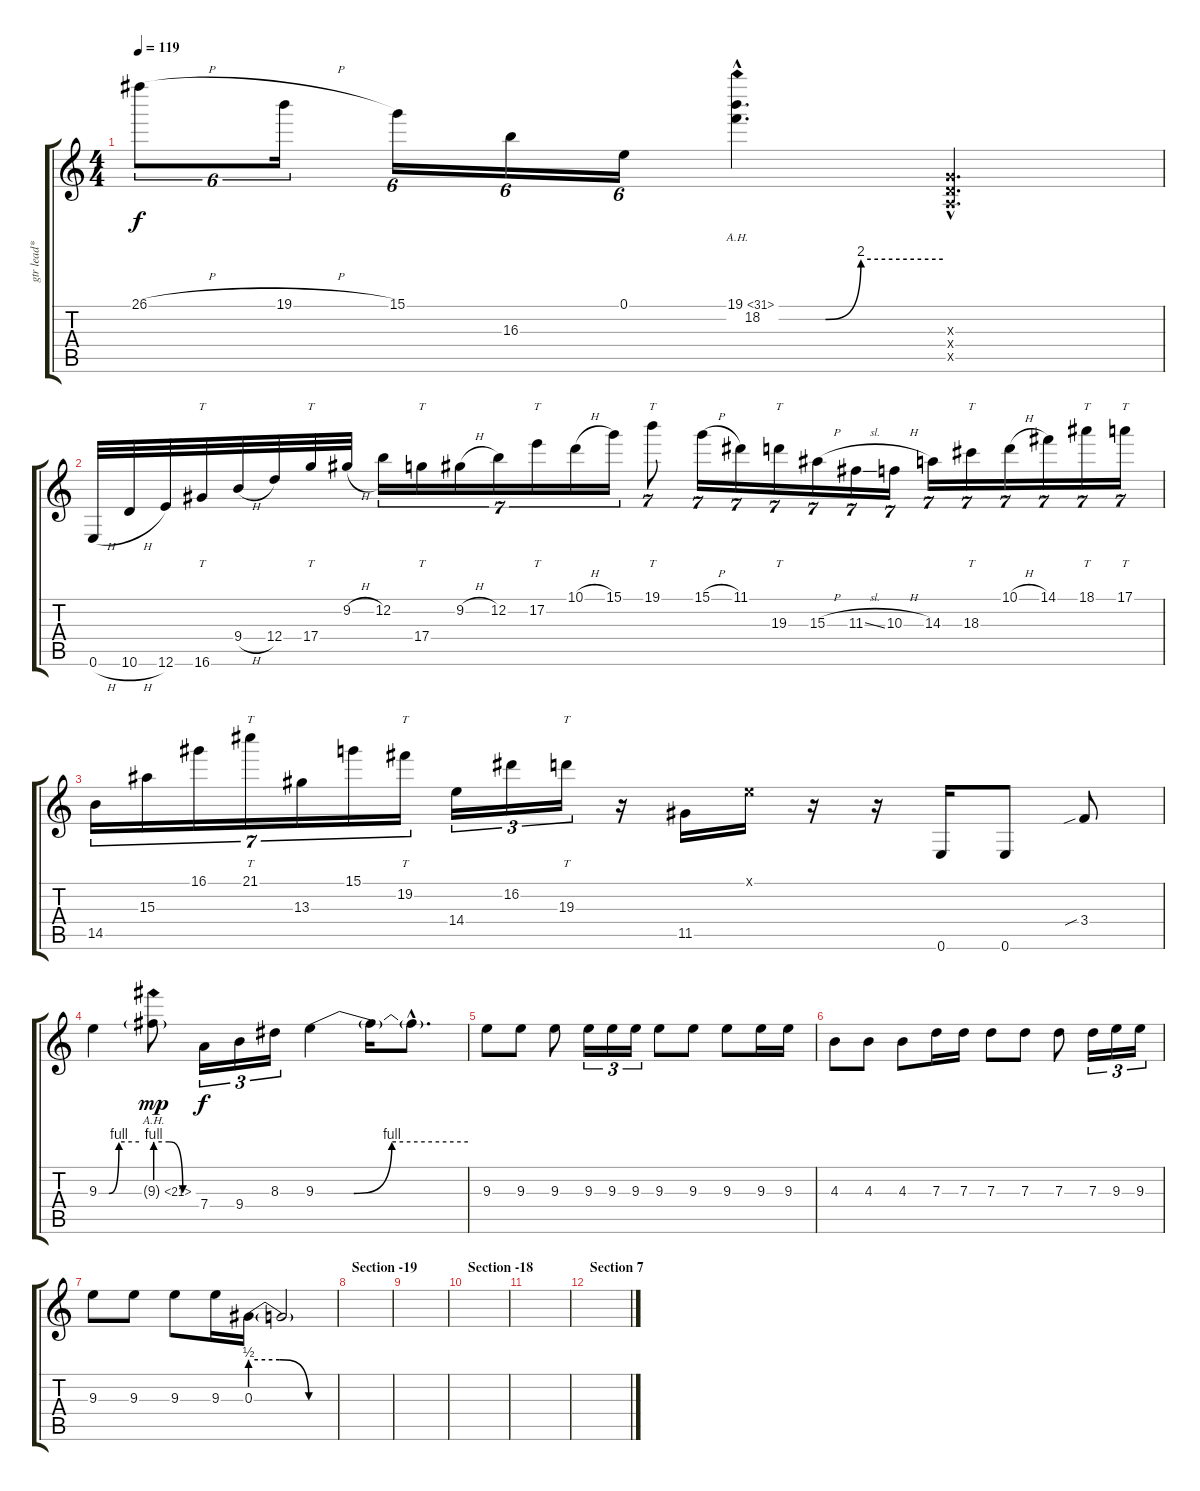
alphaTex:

\track ("gtr lead*" "gtr lead*") {instrument distortionguitar}
\staff {score tabs}
\tuning (E4 B3 G3 D3 A2 E2) {hide}
\ts (4 4)
\tempo 119
\clef g2
\ks c
26.1{h}.8{tu (6 4) dy f} 19.1{h}.16{tu (6 4)} 15.1.16{tu (6 4)} 16.3.16{tu (6 4)} 0.1.16{tu (6 4)} (19.1{ah 12 hac} 18.2{be (custom 0 0 17 0 30 8 60 8) hac}).4{d} (0.3{hac x} 0.4{hac x} 0.5{hac x}).4{d} |
0.6{h}.32 10.6{h}.32 12.6.32 16.6.32{tt} 9.4{h}.32 12.4.32 17.4.32{tt} 9.2{h}.32 12.2.16{tu (7 4)} 17.4.16{tt tu (7 4)} 9.2{h}.16{tu (7 4)} 12.2.16{tu (7 4)} 17.2.16{tt tu (7 4)} 10.1{h}.16{tu (7 4)} 15.1.16{tu (7 4)} 19.1.8{tt tu (7 4)} 15.1{h}.16{tu (7 4)} 11.1.16{tu (7 4)} 19.3.16{tt tu (7 4)} 15.3{h}.16{tu (7 4)} 11.3{sl}.16{tu (7 4)} 10.3{h}.16{tu (7 4)} 14.3.16{tu (7 4)} 18.3.16{tt tu (7 4)} 10.1{h}.16{tu (7 4)} 14.1.16{tu (7 4)} 18.1.16{tt tu (7 4)} 17.1.16{tt tu (7 4)} |
14.5.16{tu (7 4)} 15.3.16{tu (7 4)} 16.1.16{tu (7 4)} 21.1.16{tt tu (7 4)} 13.3.16{tu (7 4)} 15.1.16{tu (7 4)} 19.2.16{tt tu (7 4)} 14.4.16{tu (3 2)} 16.2.16{tu (3 2)} 19.3.16{tt tu (3 2)} r.16 11.5.16 0.1{x}.16 r.16 r.16 0.6.16 0.6.8 3.4{sib}.8 |
9.3{be (custom 0 0 15 0 30 4 60 4)}.4 9.3{be (custom 0 4 20 4 40 0 60 0) ah 12 g}.8{dy mp} 7.4.16{tu (3 2) dy f} 9.4.16{tu (3 2)} 8.3.16{tu (3 2)} 9.3{be (custom 0 0 15 0 30 4 60 4)}.4 9.3{t}.16 9.3{hac t}.8{d} |
9.3.8 9.3.8 9.3.8 9.3.16{tu (3 2)} 9.3.16{tu (3 2)} 9.3.16{tu (3 2)} 9.3.8 9.3.8 9.3.8 9.3.16 9.3.16 |
4.3.8 4.3.8 4.3.8 7.3.16 7.3.16 7.3.8 7.3.8 7.3.8 7.3.16{tu (3 2)} 9.3.16{tu (3 2)} 9.3.16{tu (3 2)} |
9.3.8 9.3.8 9.3.8 9.3.16 0.3{be (custom 0 2 20 2 40 0 60 0)}.16 0.3{t}.2 |
\section ("" "Section -19")
|
|
\section ("" "Section -18")
|
|
\section ("" "Section 7")
